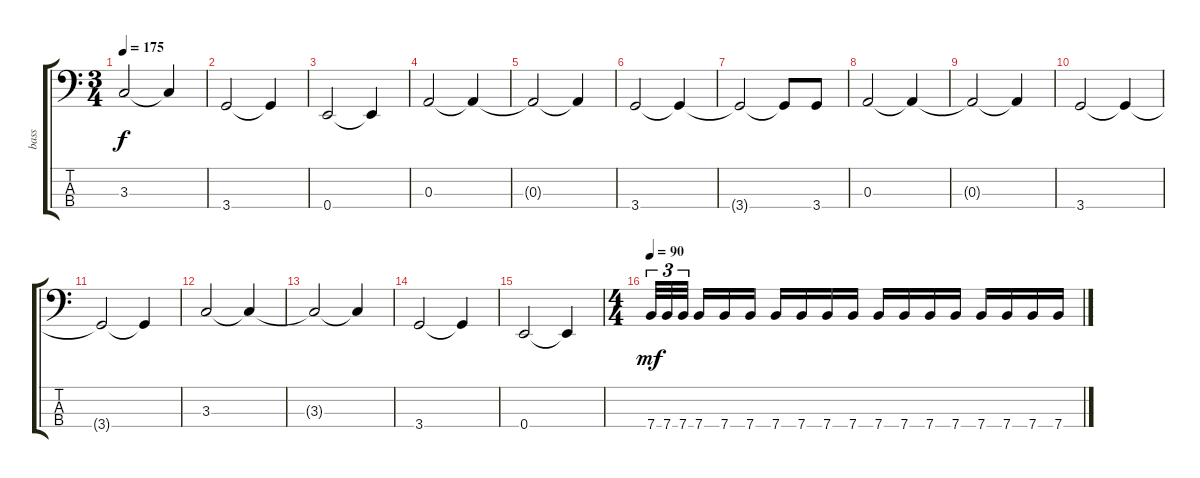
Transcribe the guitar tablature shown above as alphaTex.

\track ("bass" "bass") {instrument electricbassfinger}
\staff {score tabs}
\tuning (G2 D2 A1 E1) {hide}
\ts (3 4)
\tempo 175
\clef f4
\ks c
3.3{t}.2{dy f} 3.3{t}.4 |
3.4.2 3.4{t}.4 |
0.4.2 0.4{t}.4 |
0.3.2 0.3{t}.4 |
0.3{t}.2 0.3{t}.4 |
3.4.2 3.4{t}.4 |
3.4{t}.2 3.4{t}.8 3.4.8 |
0.3.2 0.3{t}.4 |
0.3{t}.2 0.3{t}.4 |
3.4.2 3.4{t}.4 |
3.4{t}.2 3.4{t}.4 |
3.3.2 3.3{t}.4 |
3.3{t}.2 3.3{t}.4 |
3.4.2 3.4{t}.4 |
0.4.2 0.4{t}.4 |
\ts (4 4)
\tempo 90
7.4.32{tu (3 2) dy mf} 7.4.32{tu (3 2)} 7.4.32{tu (3 2) beam splitsecondary} 7.4.16 7.4.16 7.4.16 7.4.16 7.4.16 7.4.16 7.4.16 7.4.16 7.4.16 7.4.16 7.4.16 7.4.16 7.4.16 7.4.16 7.4.16
